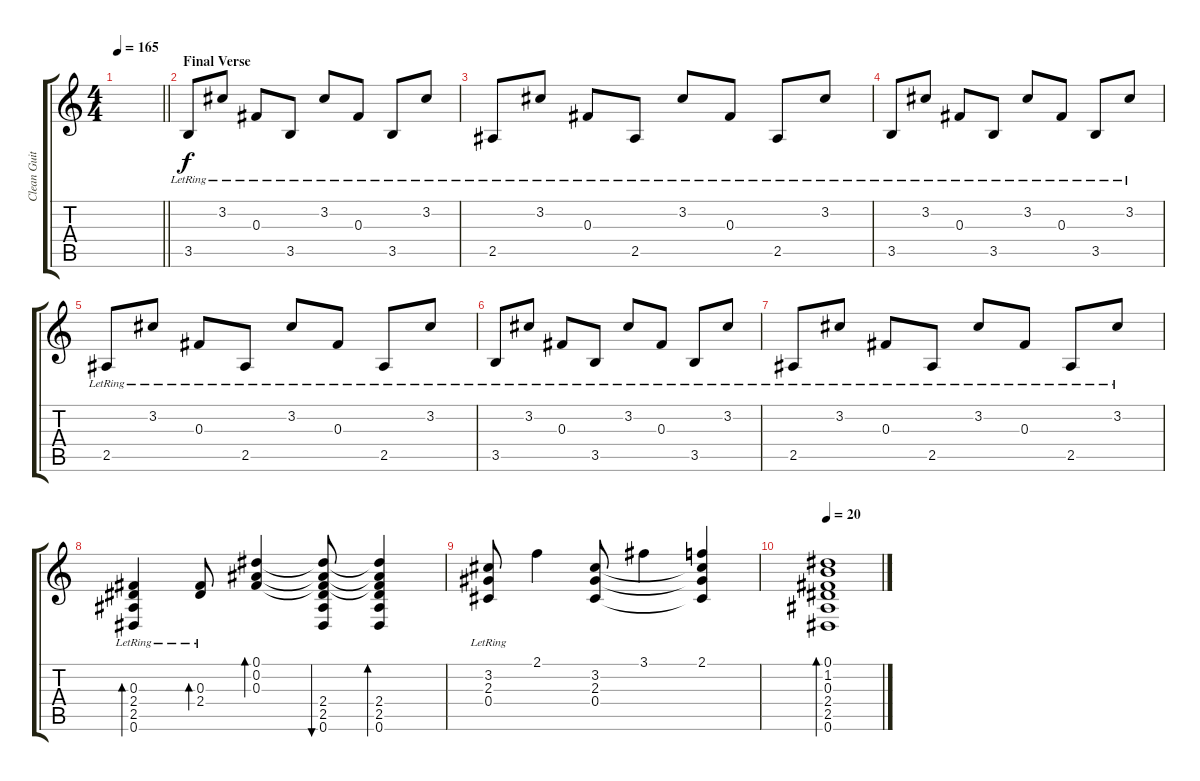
\track ("Clean Guitar" "Clean Guit") {instrument electricguitarjazz}
\staff {score tabs}
\tuning (Eb4 Bb3 Gb3 Db3 Ab2 Eb2) {hide}
\ts (4 4)
\tempo 165
\clef g2
\barLineRight lightlight
\ks c
|
\section ("" "Final Verse")
3.5{lr}.8 3.2{lr}.8 0.3{lr}.8 3.5{lr}.8 3.2{lr}.8 0.3{lr}.8 3.5{lr}.8 3.2{lr}.8 |
2.5{lr}.8 3.2{lr}.8 0.3{lr}.8 2.5{lr}.8 3.2{lr}.8 0.3{lr}.8 2.5{lr}.8 3.2{lr}.8 |
3.5{lr}.8 3.2{lr}.8 0.3{lr}.8 3.5{lr}.8 3.2{lr}.8 0.3{lr}.8 3.5{lr}.8 3.2{lr}.8 |
2.5{lr}.8 3.2{lr}.8 0.3{lr}.8 2.5{lr}.8 3.2{lr}.8 0.3{lr}.8 2.5{lr}.8 3.2{lr}.8 |
3.5{lr}.8 3.2{lr}.8 0.3{lr}.8 3.5{lr}.8 3.2{lr}.8 0.3{lr}.8 3.5{lr}.8 3.2{lr}.8 |
2.5{lr}.8 3.2{lr}.8 0.3{lr}.8 2.5{lr}.8 3.2{lr}.8 0.3{lr}.8 2.5{lr}.8 3.2{lr}.8 |
(0.3{lr} 2.4 2.5{lr} 0.6{lr}).4{bd 60} (0.3 2.4{lr}).8{bd 120} (0.1 0.2 0.3).4{bd 60} (0.1{t} 0.2{t} 0.3{t} 2.4 2.5 0.6).8{bu 60} (0.1{t} 0.2{t} 0.3{t} 2.4 2.5 0.6).4{bd 60} |
(3.2{lr} 2.3{lr} 0.4{lr}).8 2.1.4 (3.2 2.3 0.4).8 3.1.4 (2.1 3.2{t} 2.3{t} 0.4{t}).4 |
\tempo 20
(0.1 1.2 0.3 2.4 2.5 0.6).1{bd 120}
